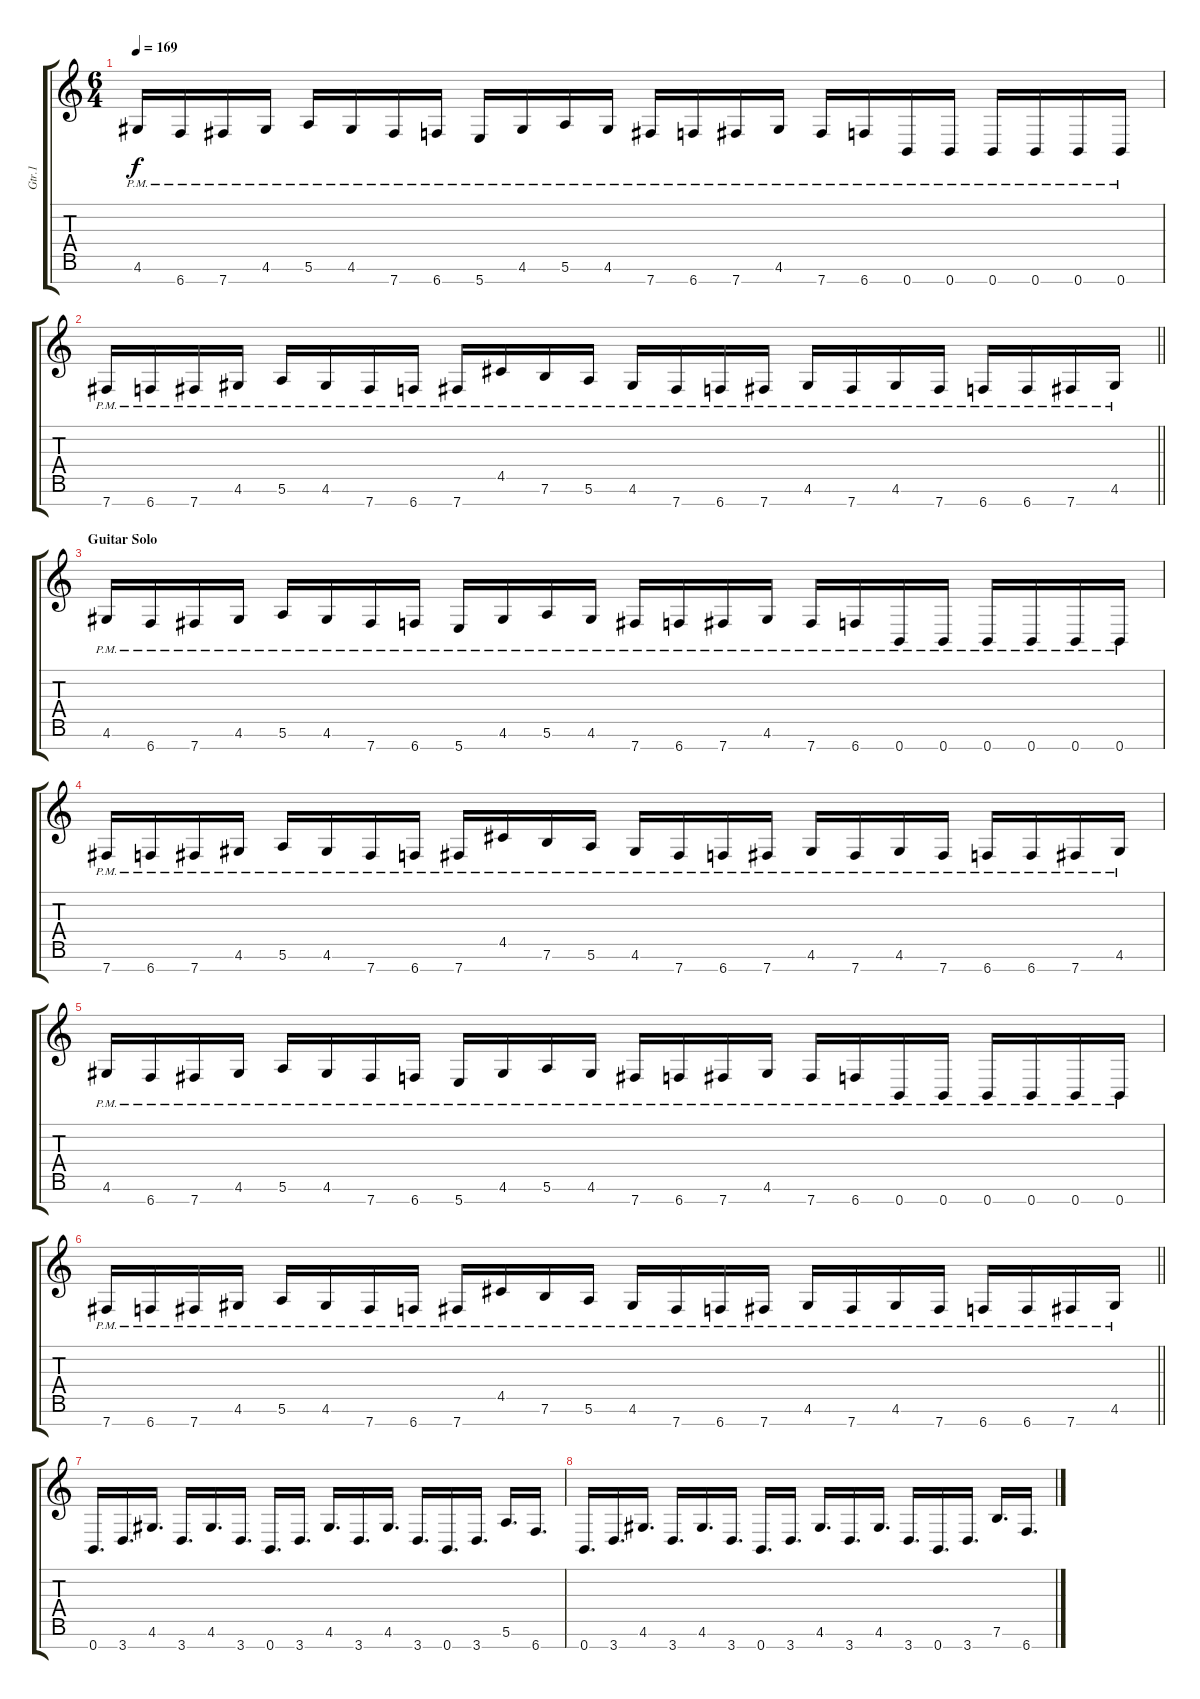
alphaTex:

\track ("Gtr.1" "Gtr.1") {instrument distortionguitar}
\staff {score tabs}
\tuning (E4 B3 G3 D3 A2 E2 B1) {hide}
\ts (6 4)
\tempo 169
\clef g2
\ks c
4.6{pm}.16{dy f} 6.7{pm}.16 7.7{pm}.16 4.6{pm}.16 5.6{pm}.16 4.6{pm}.16 7.7{pm}.16 6.7{pm}.16 5.7{pm}.16 4.6{pm}.16 5.6{pm}.16 4.6{pm}.16 7.7{pm}.16 6.7{pm}.16 7.7{pm}.16 4.6{pm}.16 7.7{pm}.16 6.7{pm}.16 0.7{pm}.16 0.7{pm}.16 0.7{pm}.16 0.7{pm}.16 0.7{pm}.16 0.7{pm}.16 |
\barLineRight lightlight
7.7{pm}.16 6.7{pm}.16 7.7{pm}.16 4.6{pm}.16 5.6{pm}.16 4.6{pm}.16 7.7{pm}.16 6.7{pm}.16 7.7{pm}.16 4.5{pm}.16 7.6{pm}.16 5.6{pm}.16 4.6{pm}.16 7.7{pm}.16 6.7{pm}.16 7.7{pm}.16 4.6{pm}.16 7.7{pm}.16 4.6{pm}.16 7.7{pm}.16 6.7{pm}.16 6.7{pm}.16 7.7{pm}.16 4.6{pm}.16 |
\section ("" "Guitar Solo")
4.6{pm}.16 6.7{pm}.16 7.7{pm}.16 4.6{pm}.16 5.6{pm}.16 4.6{pm}.16 7.7{pm}.16 6.7{pm}.16 5.7{pm}.16 4.6{pm}.16 5.6{pm}.16 4.6{pm}.16 7.7{pm}.16 6.7{pm}.16 7.7{pm}.16 4.6{pm}.16 7.7{pm}.16 6.7{pm}.16 0.7{pm}.16 0.7{pm}.16 0.7{pm}.16 0.7{pm}.16 0.7{pm}.16 0.7{pm}.16 |
7.7{pm}.16 6.7{pm}.16 7.7{pm}.16 4.6{pm}.16 5.6{pm}.16 4.6{pm}.16 7.7{pm}.16 6.7{pm}.16 7.7{pm}.16 4.5{pm}.16 7.6{pm}.16 5.6{pm}.16 4.6{pm}.16 7.7{pm}.16 6.7{pm}.16 7.7{pm}.16 4.6{pm}.16 7.7{pm}.16 4.6{pm}.16 7.7{pm}.16 6.7{pm}.16 6.7{pm}.16 7.7{pm}.16 4.6{pm}.16 |
4.6{pm}.16 6.7{pm}.16 7.7{pm}.16 4.6{pm}.16 5.6{pm}.16 4.6{pm}.16 7.7{pm}.16 6.7{pm}.16 5.7{pm}.16 4.6{pm}.16 5.6{pm}.16 4.6{pm}.16 7.7{pm}.16 6.7{pm}.16 7.7{pm}.16 4.6{pm}.16 7.7{pm}.16 6.7{pm}.16 0.7{pm}.16 0.7{pm}.16 0.7{pm}.16 0.7{pm}.16 0.7{pm}.16 0.7{pm}.16 |
\barLineRight lightlight
7.7{pm}.16 6.7{pm}.16 7.7{pm}.16 4.6{pm}.16 5.6{pm}.16 4.6{pm}.16 7.7{pm}.16 6.7{pm}.16 7.7{pm}.16 4.5{pm}.16 7.6{pm}.16 5.6{pm}.16 4.6{pm}.16 7.7{pm}.16 6.7{pm}.16 7.7{pm}.16 4.6{pm}.16 7.7{pm}.16 4.6{pm}.16 7.7{pm}.16 6.7{pm}.16 6.7{pm}.16 7.7{pm}.16 4.6{pm}.16 |
0.7.16{d} 3.7.16{d} 4.6.16{d} 3.7.16{d} 4.6.16{d} 3.7.16{d} 0.7.16{d} 3.7.16{d} 4.6.16{d} 3.7.16{d} 4.6.16{d} 3.7.16{d} 0.7.16{d} 3.7.16{d} 5.6.16{d} 6.7.16{d} |
0.7.16{d} 3.7.16{d} 4.6.16{d} 3.7.16{d} 4.6.16{d} 3.7.16{d} 0.7.16{d} 3.7.16{d} 4.6.16{d} 3.7.16{d} 4.6.16{d} 3.7.16{d} 0.7.16{d} 3.7.16{d} 7.6.16{d} 6.7.16{d}
